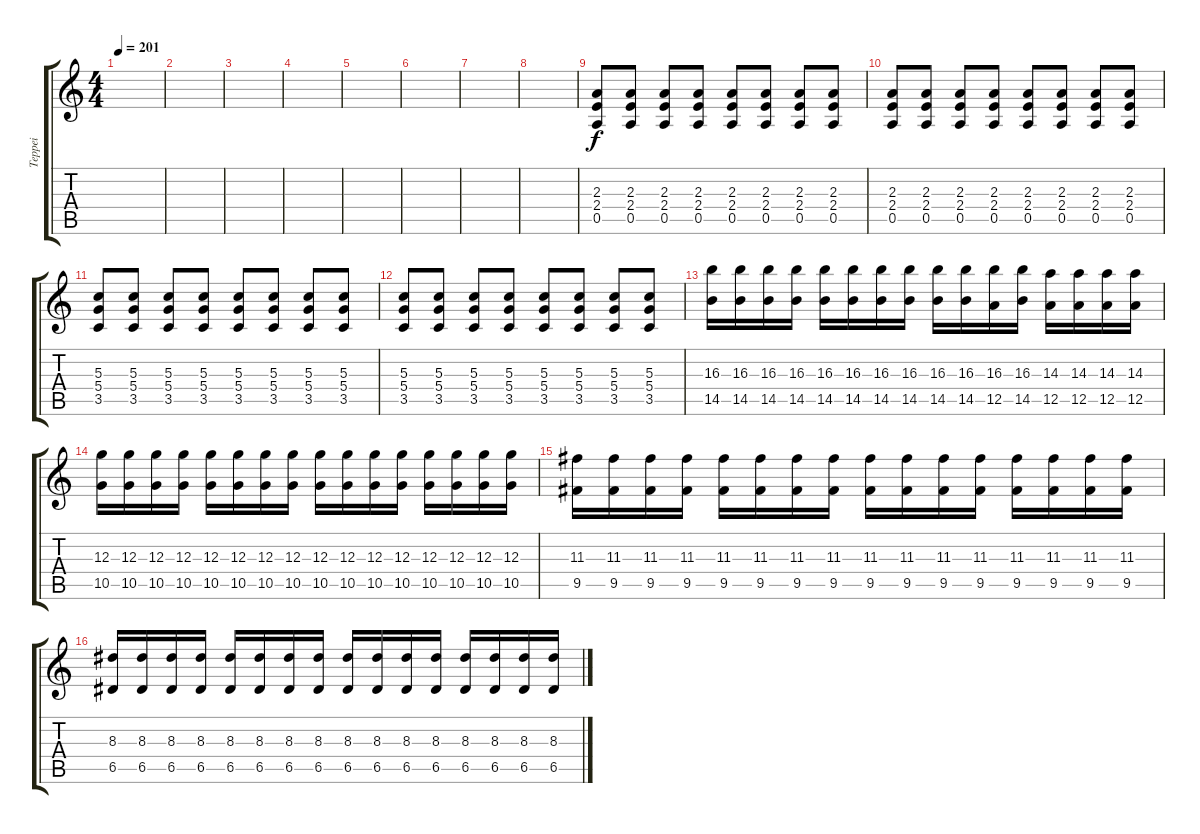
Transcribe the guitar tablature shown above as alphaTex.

\track ("Teppei" "Teppei") {instrument distortionguitar}
\staff {score tabs}
\tuning (E4 B3 G3 D3 A2 E2) {hide}
\ts (4 4)
\tempo 201
\clef g2
\ks c
|
|
|
|
|
|
|
|
(2.3 2.4 0.5).8 (2.3 2.4 0.5).8 (2.3 2.4 0.5).8 (2.3 2.4 0.5).8 (2.3 2.4 0.5).8 (2.3 2.4 0.5).8 (2.3 2.4 0.5).8 (2.3 2.4 0.5).8 |
(2.3 2.4 0.5).8 (2.3 2.4 0.5).8 (2.3 2.4 0.5).8 (2.3 2.4 0.5).8 (2.3 2.4 0.5).8 (2.3 2.4 0.5).8 (2.3 2.4 0.5).8 (2.3 2.4 0.5).8 |
(5.3 5.4 3.5).8 (5.3 5.4 3.5).8 (5.3 5.4 3.5).8 (5.3 5.4 3.5).8 (5.3 5.4 3.5).8 (5.3 5.4 3.5).8 (5.3 5.4 3.5).8 (5.3 5.4 3.5).8 |
(5.3 5.4 3.5).8 (5.3 5.4 3.5).8 (5.3 5.4 3.5).8 (5.3 5.4 3.5).8 (5.3 5.4 3.5).8 (5.3 5.4 3.5).8 (5.3 5.4 3.5).8 (5.3 5.4 3.5).8 |
(16.3 14.5).16 (16.3 14.5).16 (16.3 14.5).16 (16.3 14.5).16 (16.3 14.5).16 (16.3 14.5).16 (16.3 14.5).16 (16.3 14.5).16 (16.3 14.5).16 (16.3 14.5).16 (16.3 12.5).16 (16.3 14.5).16 (14.3 12.5).16 (14.3 12.5).16 (14.3 12.5).16 (14.3 12.5).16 |
(12.3 10.5).16 (12.3 10.5).16 (12.3 10.5).16 (12.3 10.5).16 (12.3 10.5).16 (12.3 10.5).16 (12.3 10.5).16 (12.3 10.5).16 (12.3 10.5).16 (12.3 10.5).16 (12.3 10.5).16 (12.3 10.5).16 (12.3 10.5).16 (12.3 10.5).16 (12.3 10.5).16 (12.3 10.5).16 |
(11.3 9.5).16 (11.3 9.5).16 (11.3 9.5).16 (11.3 9.5).16 (11.3 9.5).16 (11.3 9.5).16 (11.3 9.5).16 (11.3 9.5).16 (11.3 9.5).16 (11.3 9.5).16 (11.3 9.5).16 (11.3 9.5).16 (11.3 9.5).16 (11.3 9.5).16 (11.3 9.5).16 (11.3 9.5).16 |
(8.3 6.5).16 (8.3 6.5).16 (8.3 6.5).16 (8.3 6.5).16 (8.3 6.5).16 (8.3 6.5).16 (8.3 6.5).16 (8.3 6.5).16 (8.3 6.5).16 (8.3 6.5).16 (8.3 6.5).16 (8.3 6.5).16 (8.3 6.5).16 (8.3 6.5).16 (8.3 6.5).16 (8.3 6.5).16
